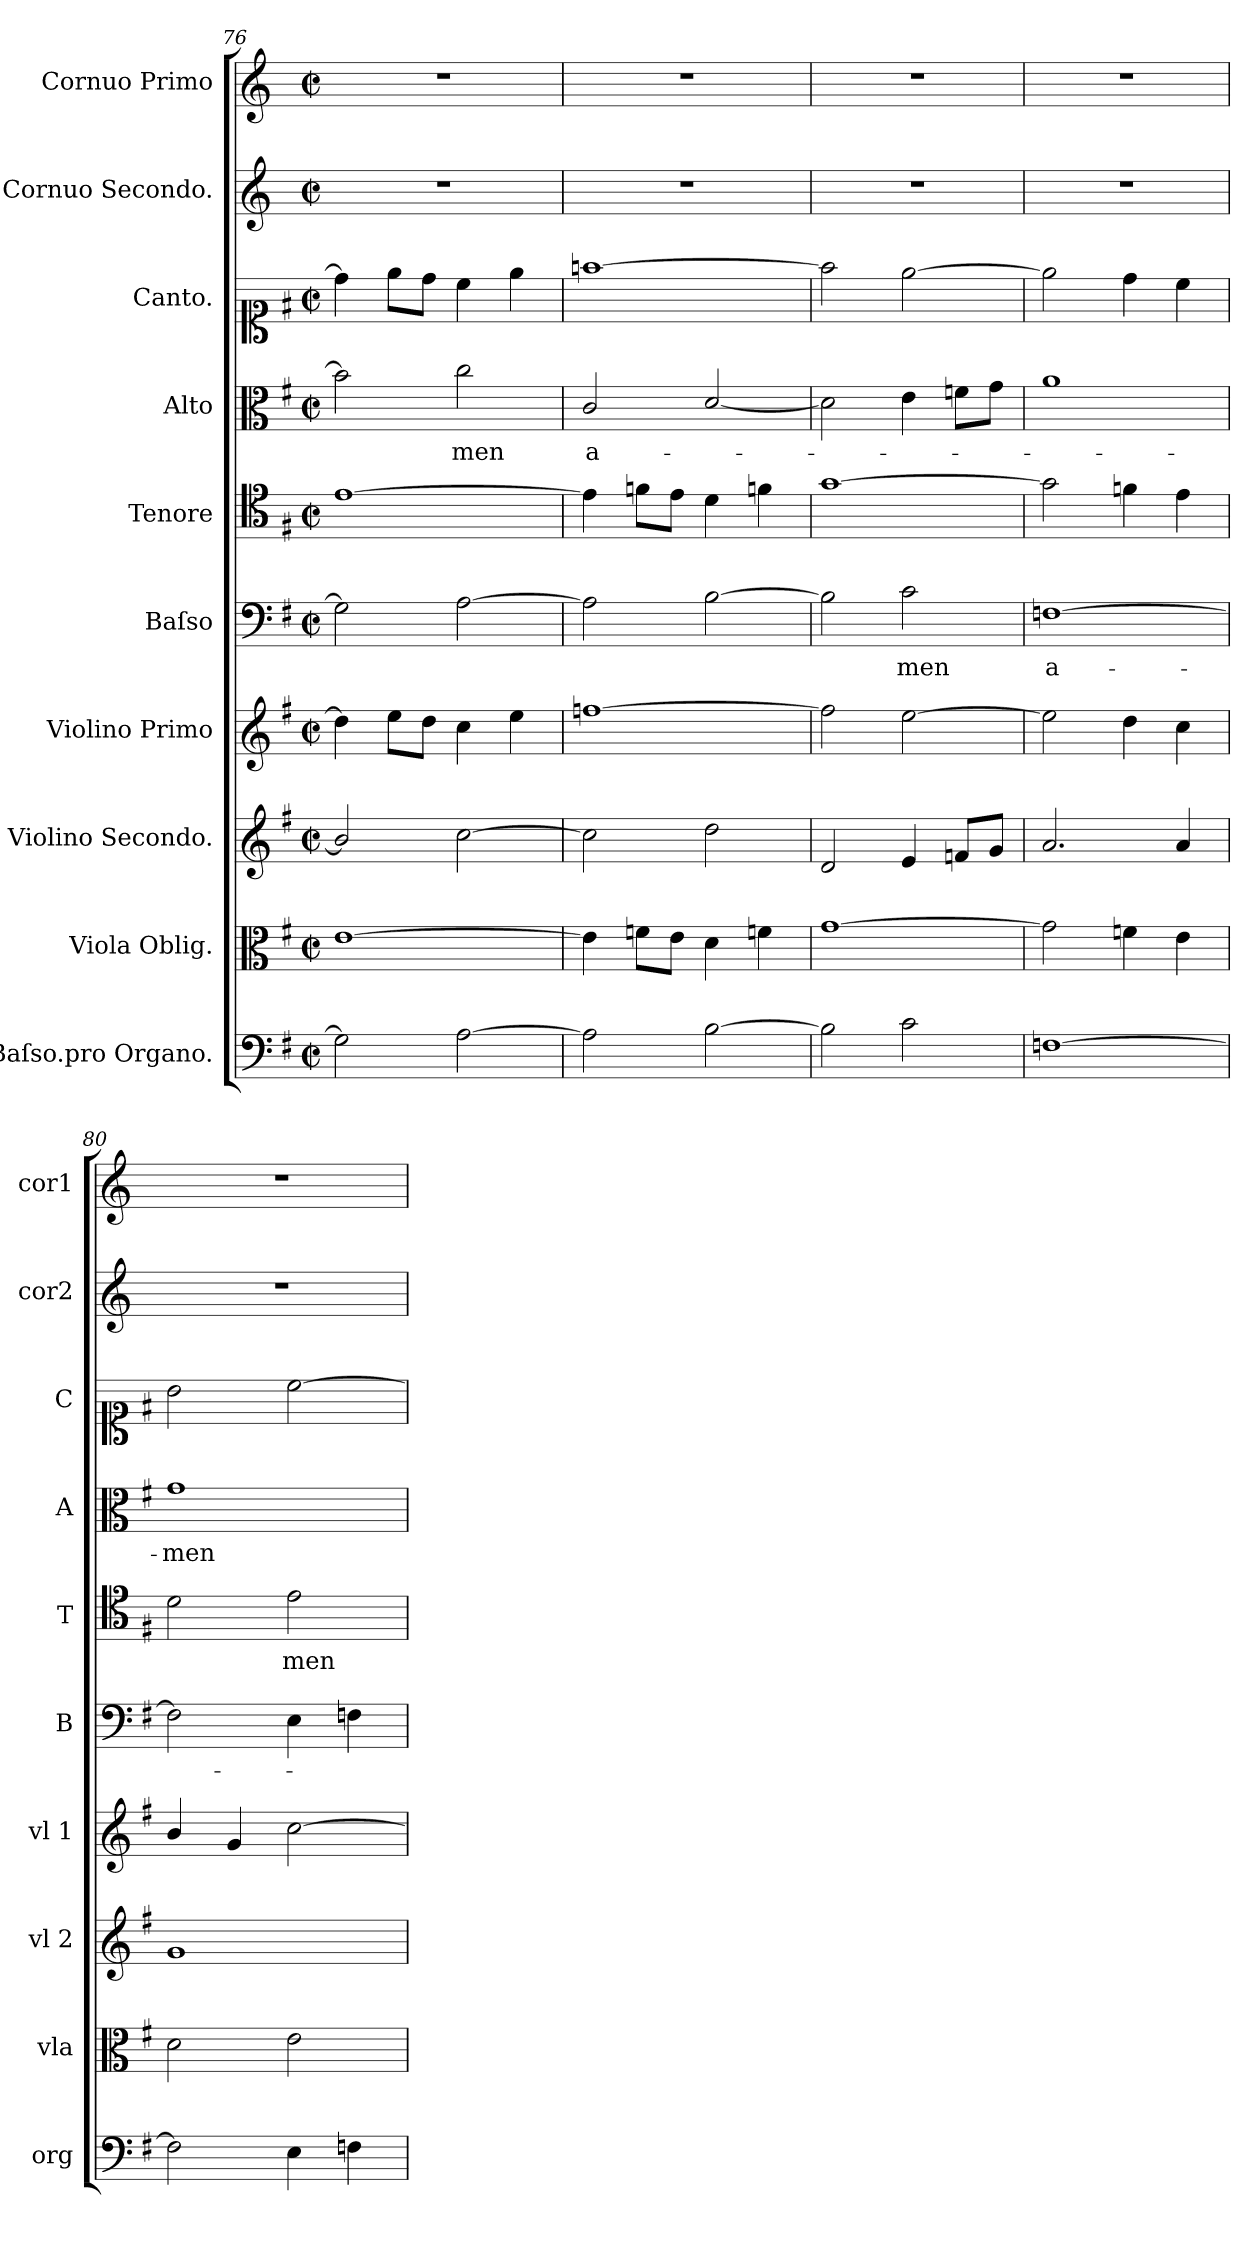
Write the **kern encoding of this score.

**kern	**kern	**kern	**kern	**kern	**text	**kern	**text	**kern	**text	**kern	**kern	**kern
*part10	*part9	*part8	*part7	*part6	*part6	*part5	*part5	*part4	*part4	*part3	*part2	*part1
*staff10	*staff9	*staff8	*staff7	*staff6	*staff6	*staff5	*staff5	*staff4	*staff4	*staff3	*staff2	*staff1
*I"Baſso.pro Organo.	*I"Viola Oblig.	*I"Violino Secondo.	*I"Violino Primo	*I"Baſso	*	*I"Tenore	*	*I"Alto	*	*I"Canto.	*I"Cornuo Secondo.	*I"Cornuo Primo
*I'org	*I'vla	*I'vl 2	*I'vl 1	*I'B	*	*I'T	*	*I'A	*	*I'C	*I'cor2	*I'cor1
*clefF4	*clefC3	*clefG2	*clefG2	*clefF4	*	*clefC4	*	*clefC3	*	*clefC1	*clefG2	*clefG2
*	*	*	*	*	*	*	*	*	*	*	*ITrd3c5	*ITrd3c5
*k[f#]	*k[f#]	*k[f#]	*k[f#]	*k[f#]	*	*k[f#]	*	*k[f#]	*	*k[f#]	*k[f#]	*k[f#]
*G:	*G:	*G:	*G:	*G:	*	*G:	*	*G:	*	*G:	*G:	*G:
*M2/2	*M2/2	*M2/2	*M2/2	*M2/2	*	*M2/2	*	*M2/2	*	*M2/2	*M2/2	*M2/2
*met(c|)	*met(c|)	*met(c|)	*met(c|)	*met(c|)	*	*met(c|)	*	*met(c|)	*	*met(c|)	*met(c|)	*met(c|)
=76	=76	=76	=76	=76	=76	=76	=76	=76	=76	=76	=76	=76
2G\]	[1e	2b/]	4dd\]	2G\]	.	[1e	.	2b\]	.	4dd\]	1r	1r
.	.	.	8ee\L	.	.	.	.	.	.	8ee\L	.	.
.	.	.	8dd\J	.	.	.	.	.	.	8dd\J	.	.
[2A\	.	[2cc\	4cc\	[2A\	.	.	.	2cc\	-men	4cc\	.	.
.	.	.	4ee\	.	.	.	.	.	.	4ee\	.	.
=77	=77	=77	=77	=77	=77	=77	=77	=77	=77	=77	=77	=77
2A\]	4e\]	2cc\]	[1ffn	2A\]	.	4e\]	.	2c/	a-	[1ffn	1r	1r
.	8fn\L	.	.	.	.	8fn\L	.	.	.	.	.	.
.	8e\J	.	.	.	.	8e\J	.	.	.	.	.	.
[2B\	4d\	2dd\	.	[2B\	.	4d\	.	[2d/	.	.	.	.
.	4fn\	.	.	.	.	4fn\	.	.	.	.	.	.
=78	=78	=78	=78	=78	=78	=78	=78	=78	=78	=78	=78	=78
2B\]	[1g	2d/	2ff\]	2B\]	.	[1g	.	2d\]	.	2ff\]	1r	1r
2c\	.	4e/	[2ee\	2c\	-men	.	.	4e\	.	[2ee\	.	.
.	.	8fn/L	.	.	.	.	.	8fn\L	.	.	.	.
.	.	8g/J	.	.	.	.	.	8g\J	.	.	.	.
=79	=79	=79	=79	=79	=79	=79	=79	=79	=79	=79	=79	=79
[1Fn	2g\]	2.a/	2ee\]	[1Fn	a-	2g\]	.	1a	.	2ee\]	1r	1r
.	4fn\	.	4dd\	.	.	4fn\	.	.	.	4dd\	.	.
.	4e\	4a/	4cc\	.	.	4e\	.	.	.	4cc\	.	.
=80	=80	=80	=80	=80	=80	=80	=80	=80	=80	=80	=80	=80
2F\]	2d\	1g	4b/	2F\]	.	2d\	.	1g	-men	2b\	1r	1r
.	.	.	4g/	.	.	.	.	.	.	.	.	.
4E\	2e\	.	[2cc\	4E\	.	2e\	-men	.	.	[2cc\	.	.
4Fn\	.	.	.	4Fn\	.	.	.	.	.	.	.	.
=	=	=	=	=	=	=	=	=	=	=	=	=
*-	*-	*-	*-	*-	*-	*-	*-	*-	*-	*-	*-	*-
